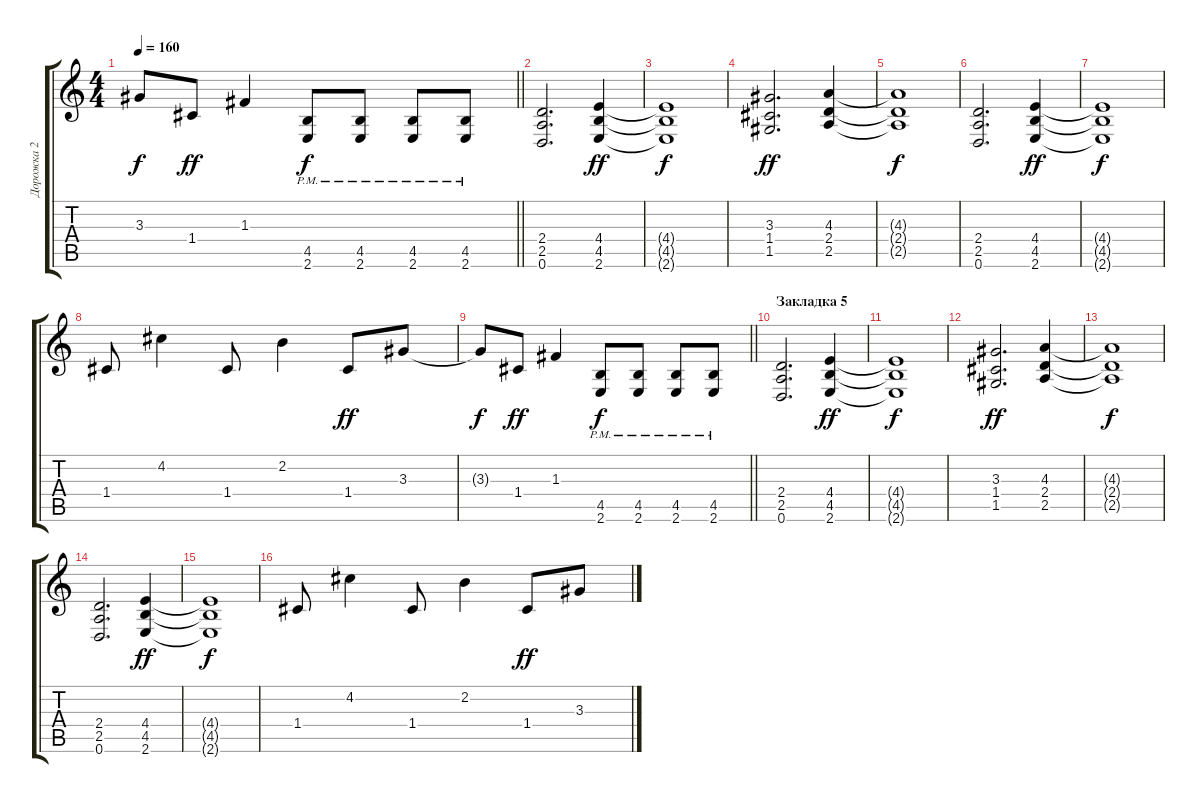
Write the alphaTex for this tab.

\track ("Дорожка 2" "Дорожка 2") {instrument distortionguitar}
\staff {score tabs}
\tuning (D4 A3 F3 C3 G2 D2) {hide}
\ts (4 4)
\tempo 160
\clef g2
\barLineRight lightlight
\ks c
3.3{t}.8{dy f} 1.4.8{dy ff} 1.3.4 (4.5{pm} 2.6{pm}).8{dy f} (4.5{pm} 2.6{pm}).8 (4.5{pm} 2.6{pm}).8 (4.5{pm} 2.6{pm}).8 |
(2.4 2.5 0.6).2{d} (4.4 4.5 2.6).4{dy ff} |
(4.4{t} 4.5{t} 2.6{t}).1{dy f} |
(3.3 1.4 1.5).2{d dy ff} (4.3 2.4 2.5).4 |
(4.3{t} 2.4{t} 2.5{t}).1{dy f} |
(2.4 2.5 0.6).2{d} (4.4 4.5 2.6).4{dy ff} |
(4.4{t} 4.5{t} 2.6{t}).1{dy f} |
1.4.8 4.2.4 1.4.8 2.2.4 1.4.8{dy ff} 3.3.8 |
\barLineRight lightlight
3.3{t}.8{dy f} 1.4.8{dy ff} 1.3.4 (4.5{pm} 2.6{pm}).8{dy f} (4.5{pm} 2.6{pm}).8 (4.5{pm} 2.6{pm}).8 (4.5{pm} 2.6{pm}).8 |
\section ("" "Закладка 5")
(2.4 2.5 0.6).2{d} (4.4 4.5 2.6).4{dy ff} |
(4.4{t} 4.5{t} 2.6{t}).1{dy f} |
(3.3 1.4 1.5).2{d dy ff} (4.3 2.4 2.5).4 |
(4.3{t} 2.4{t} 2.5{t}).1{dy f} |
(2.4 2.5 0.6).2{d} (4.4 4.5 2.6).4{dy ff} |
(4.4{t} 4.5{t} 2.6{t}).1{dy f} |
1.4.8 4.2.4 1.4.8 2.2.4 1.4.8{dy ff} 3.3.8
